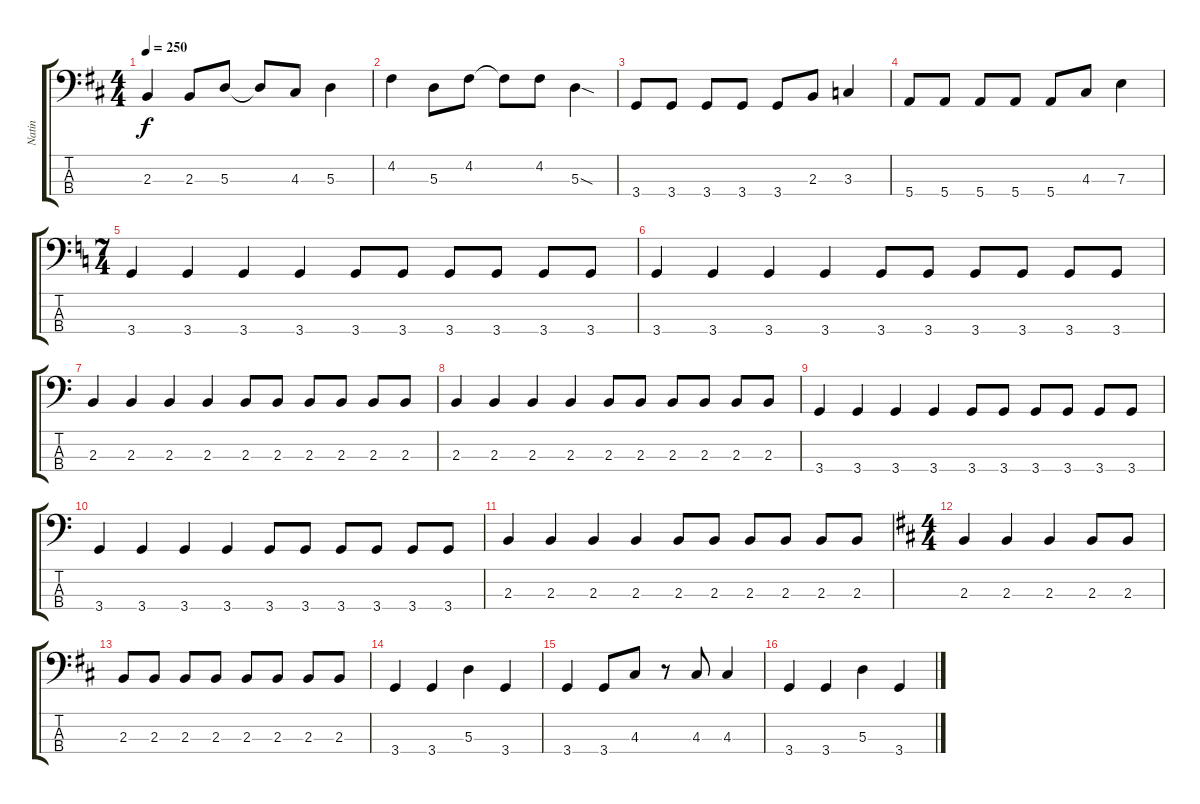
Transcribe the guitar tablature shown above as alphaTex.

\track ("Natin" "Natin") {instrument electricbassfinger}
\staff {score tabs}
\tuning (G2 D2 A1 E1) {hide}
\ts (4 4)
\tempo 250
\clef f4
\ks d
2.3.4{dy f} 2.3.8 5.3.8 5.3{t}.8 4.3.8 5.3.4 |
4.2.4 5.3.8 4.2.8 4.2{t}.8 4.2.8 5.3{sod}.4 |
3.4.8 3.4.8 3.4.8 3.4.8 3.4.8 2.3.8 3.3.4 |
5.4.8 5.4.8 5.4.8 5.4.8 5.4.8 4.3.8 7.3.4 |
\ts (7 4)
\ks c
3.4.4 3.4.4 3.4.4 3.4.4 3.4.8 3.4.8 3.4.8 3.4.8 3.4.8 3.4.8 |
3.4.4 3.4.4 3.4.4 3.4.4 3.4.8 3.4.8 3.4.8 3.4.8 3.4.8 3.4.8 |
2.3.4 2.3.4 2.3.4 2.3.4 2.3.8 2.3.8 2.3.8 2.3.8 2.3.8 2.3.8 |
2.3.4 2.3.4 2.3.4 2.3.4 2.3.8 2.3.8 2.3.8 2.3.8 2.3.8 2.3.8 |
3.4.4 3.4.4 3.4.4 3.4.4 3.4.8 3.4.8 3.4.8 3.4.8 3.4.8 3.4.8 |
3.4.4 3.4.4 3.4.4 3.4.4 3.4.8 3.4.8 3.4.8 3.4.8 3.4.8 3.4.8 |
2.3.4 2.3.4 2.3.4 2.3.4 2.3.8 2.3.8 2.3.8 2.3.8 2.3.8 2.3.8 |
\ts (4 4)
\ks d
2.3.4 2.3.4 2.3.4 2.3.8 2.3.8 |
2.3.8 2.3.8 2.3.8 2.3.8 2.3.8 2.3.8 2.3.8 2.3.8 |
3.4.4 3.4.4 5.3.4 3.4.4 |
3.4.4 3.4.8 4.3.8 r.8 4.3.8 4.3.4 |
3.4.4 3.4.4 5.3.4 3.4.4
